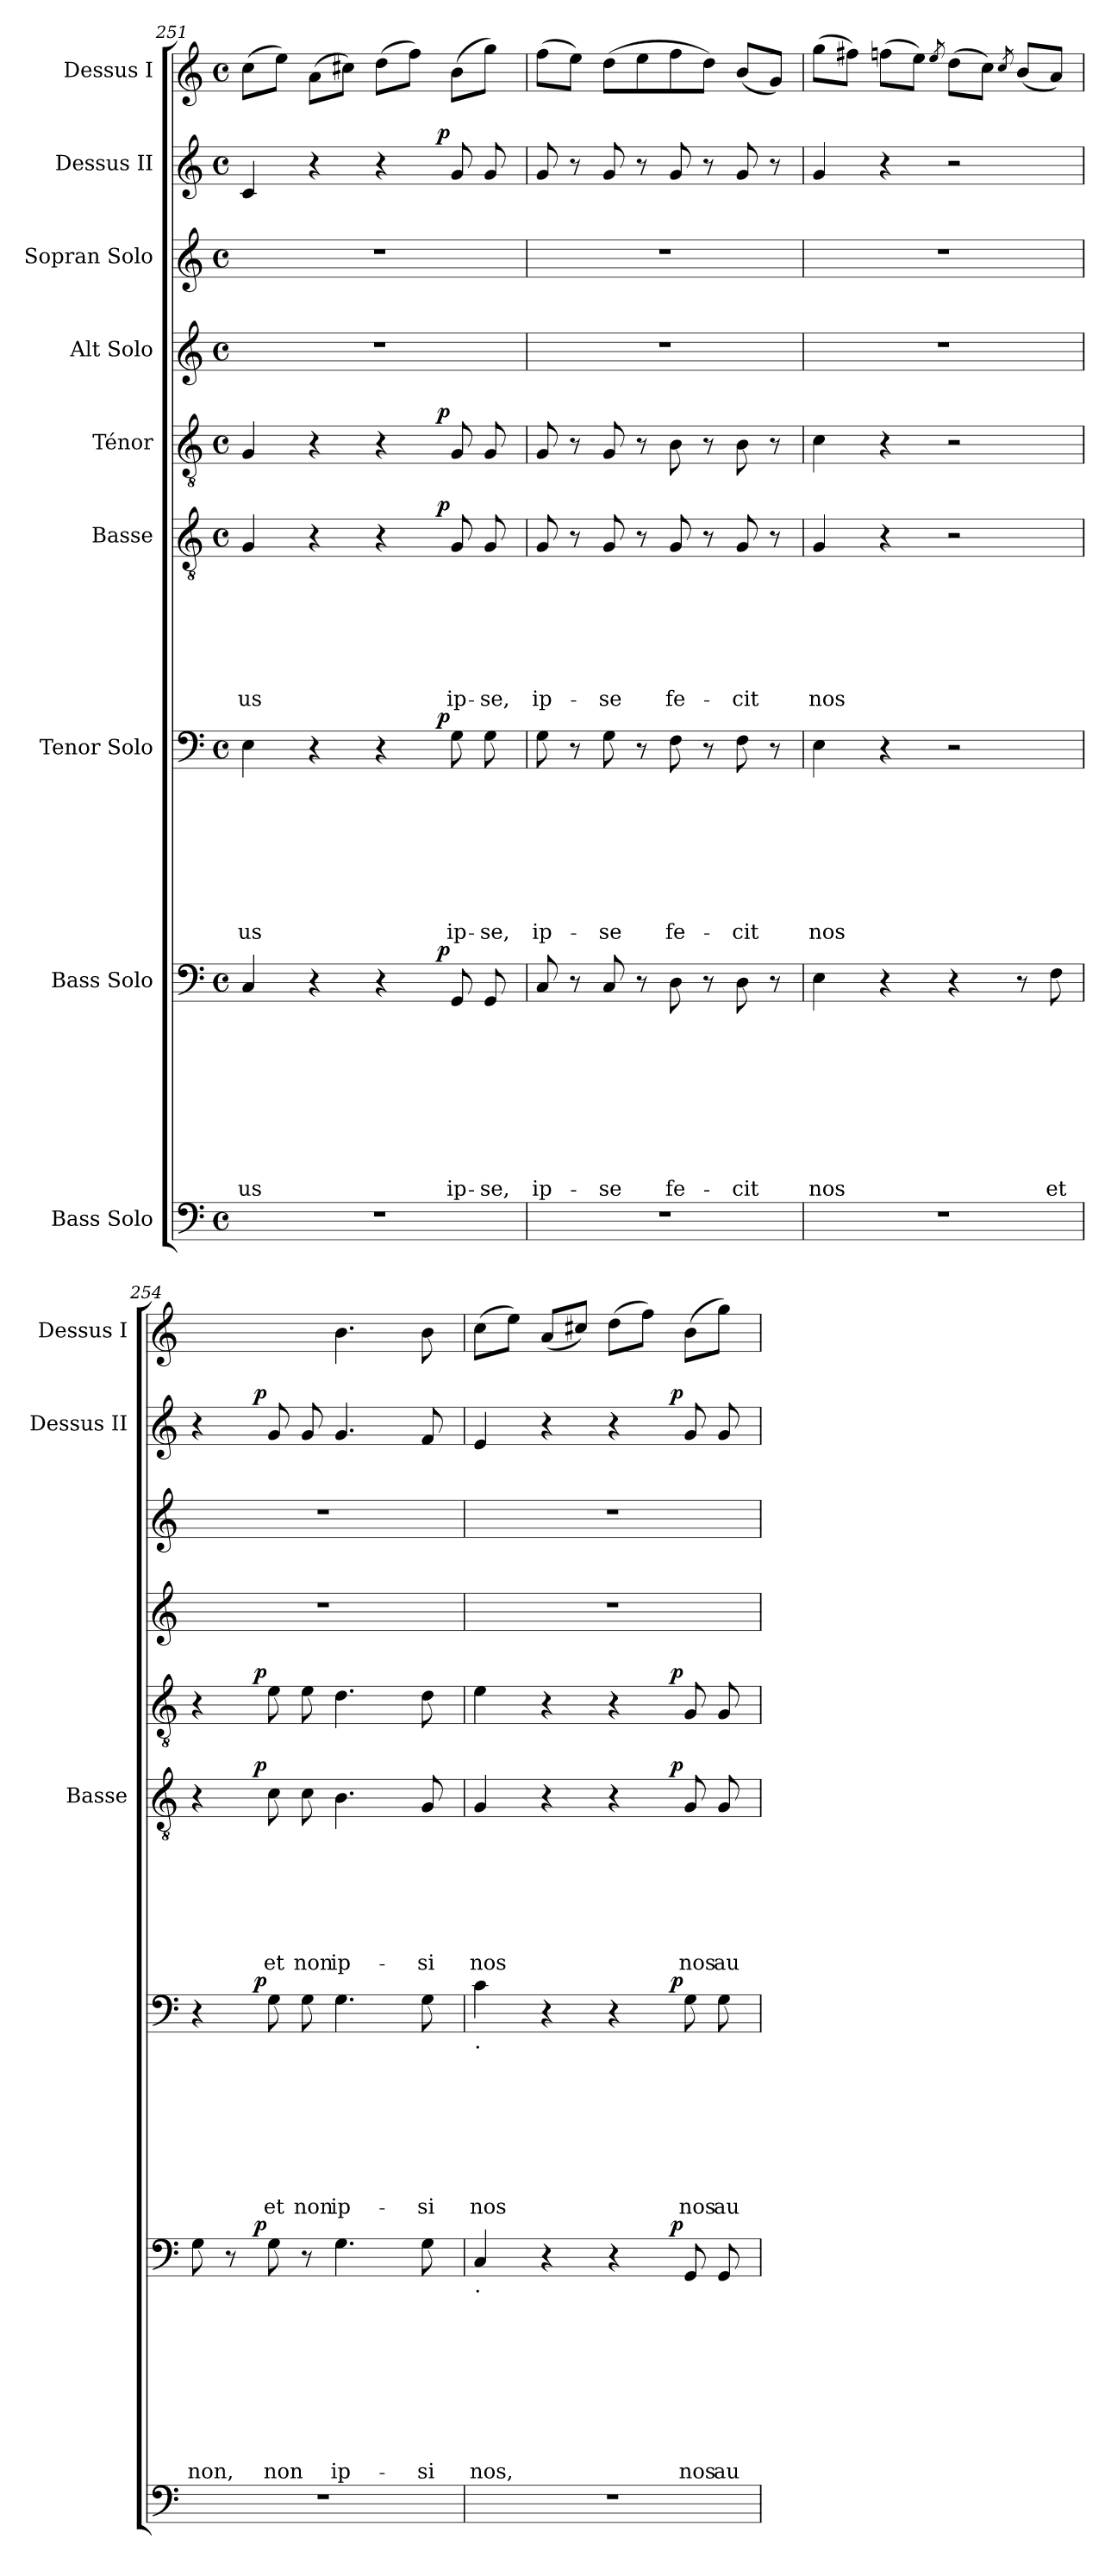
**kern	**kern	**text	**text	**text	**text	**text	**text	**text	**text	**text	**dynam	**kern	**text	**text	**text	**text	**text	**text	**text	**text	**dynam	**kern	**text	**text	**text	**text	**text	**text	**text	**dynam	**kern	**dynam	**kern	**kern	**kern	**dynam	**kern
*part9	*part8	*part8	*part8	*part8	*part8	*part8	*part8	*part8	*part8	*part8	*part8	*part7	*part7	*part7	*part7	*part7	*part7	*part7	*part7	*part7	*part7	*part6	*part6	*part6	*part6	*part6	*part6	*part6	*part6	*part6	*part5	*part5	*part4	*part3	*part2	*part2	*part1
*staff9	*staff8	*staff8	*staff8	*staff8	*staff8	*staff8	*staff8	*staff8	*staff8	*staff8	*staff8	*staff7	*staff7	*staff7	*staff7	*staff7	*staff7	*staff7	*staff7	*staff7	*staff7	*staff6	*staff6	*staff6	*staff6	*staff6	*staff6	*staff6	*staff6	*staff6	*staff5	*staff5	*staff4	*staff3	*staff2	*staff2	*staff1
*I"Bass Solo	*I"Bass Solo	*	*	*	*	*	*	*	*	*	*	*I"Tenor Solo	*	*	*	*	*	*	*	*	*	*I"Basse	*	*	*	*	*	*	*	*	*I"Ténor	*	*I"Alt Solo	*I"Sopran Solo	*I"Dessus II	*	*I"Dessus I
*	*	*	*	*	*	*	*	*	*	*	*	*	*	*	*	*	*	*	*	*	*	*I'Basse	*	*	*	*	*	*	*	*	*	*	*	*	*I'Dessus II	*	*I'Dessus I
*clefF4	*clefF4	*	*	*	*	*	*	*	*	*	*	*clefF4	*	*	*	*	*	*	*	*	*	*clefGv2	*	*	*	*	*	*	*	*	*clefGv2	*	*clefG2	*clefG2	*clefG2	*	*clefG2
*ITrd7c12	*	*	*	*	*	*	*	*	*	*	*	*	*	*	*	*	*	*	*	*	*	*	*	*	*	*	*	*	*	*	*	*	*	*	*	*	*
*k[]	*k[]	*	*	*	*	*	*	*	*	*	*	*k[]	*	*	*	*	*	*	*	*	*	*k[]	*	*	*	*	*	*	*	*	*k[]	*	*k[]	*k[]	*k[]	*	*k[]
*C:	*C:	*	*	*	*	*	*	*	*	*	*	*C:	*	*	*	*	*	*	*	*	*	*C:	*	*	*	*	*	*	*	*	*C:	*	*C:	*C:	*C:	*	*C:
*M4/4	*M4/4	*	*	*	*	*	*	*	*	*	*	*M4/4	*	*	*	*	*	*	*	*	*	*M4/4	*	*	*	*	*	*	*	*	*M4/4	*	*M4/4	*M4/4	*M4/4	*	*M4/4
*met(c)	*met(c)	*	*	*	*	*	*	*	*	*	*	*met(c)	*	*	*	*	*	*	*	*	*	*met(c)	*	*	*	*	*	*	*	*	*met(c)	*	*met(c)	*met(c)	*met(c)	*	*met(c)
=251	=251	=251	=251	=251	=251	=251	=251	=251	=251	=251	=251	=251	=251	=251	=251	=251	=251	=251	=251	=251	=251	=251	=251	=251	=251	=251	=251	=251	=251	=251	=251	=251	=251	=251	=251	=251	=251
!	!	!	!	!	!	!	!	!	!	!LO:LY:b	!	!	!	!	!	!	!	!	!	!LO:LY:b	!	!	!	!	!	!	!	!	!LO:LY:b	!	!	!	!	!	!	!	!
*	*^	*	*	*	*	*	*	*	*	*	*	*^	*	*	*	*	*	*	*	*	*	*^	*	*	*	*	*	*	*	*	*^	*	*	*	*^	*	*
1r	4C/	2ryy	.	.	.	.	.	.	.	.	-us	.	4E\	2ryy	.	.	.	.	.	.	.	-us	.	4G/	2ryy	.	.	.	.	.	.	-us	.	4G/	2ryy	.	1r	1r	4c/	2ryy	.	(>8cc\L
.	.	.	.	.	.	.	.	.	.	.	.	.	.	.	.	.	.	.	.	.	.	.	.	.	.	.	.	.	.	.	.	.	.	.	.	.	.	.	.	.	.	8ee\J)
.	4r	.	.	.	.	.	.	.	.	.	.	.	4r	.	.	.	.	.	.	.	.	.	.	4r	.	.	.	.	.	.	.	.	.	4r	.	.	.	.	4r	.	.	(>8a\L
.	.	.	.	.	.	.	.	.	.	.	.	.	.	.	.	.	.	.	.	.	.	.	.	.	.	.	.	.	.	.	.	.	.	.	.	.	.	.	.	.	.	8cc#X\J)
.	4r	8..ryy	.	.	.	.	.	.	.	.	.	.	4r	8..ryy	.	.	.	.	.	.	.	.	.	4r	8..ryy	.	.	.	.	.	.	.	.	4r	8..ryy	.	.	.	4r	8..ryy	.	(>8dd\L
.	.	.	.	.	.	.	.	.	.	.	.	.	.	.	.	.	.	.	.	.	.	.	.	.	.	.	.	.	.	.	.	.	.	.	.	.	.	.	.	.	.	8ff\J)
!	!	!	!	!	!	!	!	!	!	!	!	!LO:DY:a	!	!	!	!	!	!	!	!	!	!	!LO:DY:a	!	!	!	!	!	!	!	!	!	!LO:DY:a	!	!	!LO:DY:a	!	!	!	!	!LO:DY:a	!
.	.	4ryy	.	.	.	.	.	.	.	.	.	p	.	4ryy	.	.	.	.	.	.	.	.	p	.	4ryy	.	.	.	.	.	.	.	p	.	4ryy	p	.	.	.	4ryy	p	.
!	!	!	!	!	!	!	!	!	!	!	!LO:LY:b	!	!	!	!	!	!	!	!	!	!	!LO:LY:b	!	!	!	!	!	!	!	!	!	!LO:LY:b	!	!	!	!	!	!	!	!	!	!
.	8GG/	.	.	.	.	.	.	.	.	.	ip-	.	8G\	.	.	.	.	.	.	.	.	ip-	.	8G/	.	.	.	.	.	.	.	ip-	.	8G/	.	.	.	.	8g/	.	.	(>8b\L
!	!	!	!	!	!	!	!	!	!	!	!LO:LY:b	!	!	!	!	!	!	!	!	!	!	!LO:LY:b	!	!	!	!	!	!	!	!	!	!LO:LY:b	!	!	!	!	!	!	!	!	!	!
.	8GG/	.	.	.	.	.	.	.	.	.	-se,	.	8G\	.	.	.	.	.	.	.	.	-se,	.	8G/	.	.	.	.	.	.	.	-se,	.	8G/	.	.	.	.	8g/	.	.	8gg\J)
.	.	32ryy	.	.	.	.	.	.	.	.	.	.	.	32ryy	.	.	.	.	.	.	.	.	.	.	32ryy	.	.	.	.	.	.	.	.	.	32ryy	.	.	.	.	32ryy	.	.
=252	=252	=252	=252	=252	=252	=252	=252	=252	=252	=252	=252	=252	=252	=252	=252	=252	=252	=252	=252	=252	=252	=252	=252	=252	=252	=252	=252	=252	=252	=252	=252	=252	=252	=252	=252	=252	=252	=252	=252	=252	=252	=252
!	!	!	!	!	!	!	!	!	!	!	!LO:LY:b	!	!	!	!	!	!	!	!	!	!	!LO:LY:b	!	!	!	!	!	!	!	!	!	!LO:LY:b	!	!	!	!	!	!	!	!	!	!
*	*v	*v	*	*	*	*	*	*	*	*	*	*	*	*	*	*	*	*	*	*	*	*	*	*v	*v	*	*	*	*	*	*	*	*	*v	*v	*	*	*	*v	*v	*	*
*	*	*	*	*	*	*	*	*	*	*	*	*v	*v	*	*	*	*	*	*	*	*	*	*	*	*	*	*	*	*	*	*	*	*	*	*	*	*	*
1r	8C/	.	.	.	.	.	.	.	.	ip-	.	8G\	.	.	.	.	.	.	.	ip-	.	8G/	.	.	.	.	.	.	ip-	.	8G/	.	1r	1r	8g/	.	(>8ff\L
.	8r	.	.	.	.	.	.	.	.	.	.	8r	.	.	.	.	.	.	.	.	.	8r	.	.	.	.	.	.	.	.	8r	.	.	.	8r	.	8ee\J)
!	!	!	!	!	!	!	!	!	!	!LO:LY:b	!	!	!	!	!	!	!	!	!	!LO:LY:b	!	!	!	!	!	!	!	!	!LO:LY:b	!	!	!	!	!	!	!	!
.	8C/	.	.	.	.	.	.	.	.	-se	.	8G\	.	.	.	.	.	.	.	-se	.	8G/	.	.	.	.	.	.	-se	.	8G/	.	.	.	8g/	.	(>8dd\L
.	8r	.	.	.	.	.	.	.	.	.	.	8r	.	.	.	.	.	.	.	.	.	8r	.	.	.	.	.	.	.	.	8r	.	.	.	8r	.	8ee\
!	!	!	!	!	!	!	!	!	!	!LO:LY:b	!	!	!	!	!	!	!	!	!	!LO:LY:b	!	!	!	!	!	!	!	!	!LO:LY:b	!	!	!	!	!	!	!	!
.	8D\	.	.	.	.	.	.	.	.	fe-	.	8F\	.	.	.	.	.	.	.	fe-	.	8G/	.	.	.	.	.	.	fe-	.	8B\	.	.	.	8g/	.	8ff\
.	8r	.	.	.	.	.	.	.	.	.	.	8r	.	.	.	.	.	.	.	.	.	8r	.	.	.	.	.	.	.	.	8r	.	.	.	8r	.	8dd\J)
!	!	!	!	!	!	!	!	!	!	!LO:LY:b	!	!	!	!	!	!	!	!	!	!LO:LY:b	!	!	!	!	!	!	!	!	!LO:LY:b	!	!	!	!	!	!	!	!
.	8D\	.	.	.	.	.	.	.	.	-cit	.	8F\	.	.	.	.	.	.	.	-cit	.	8G/	.	.	.	.	.	.	-cit	.	8B\	.	.	.	8g/	.	(<8b/L
.	8r	.	.	.	.	.	.	.	.	.	.	8r	.	.	.	.	.	.	.	.	.	8r	.	.	.	.	.	.	.	.	8r	.	.	.	8r	.	8g/J)
=253	=253	=253	=253	=253	=253	=253	=253	=253	=253	=253	=253	=253	=253	=253	=253	=253	=253	=253	=253	=253	=253	=253	=253	=253	=253	=253	=253	=253	=253	=253	=253	=253	=253	=253	=253	=253	=253
!	!	!	!	!	!	!	!	!	!	!LO:LY:b	!	!	!	!	!	!	!	!	!	!LO:LY:b	!	!	!	!	!	!	!	!	!LO:LY:b	!	!	!	!	!	!	!	!
1r	4E\	.	.	.	.	.	.	.	.	nos	.	4E\	.	.	.	.	.	.	.	nos	.	4G/	.	.	.	.	.	.	nos	.	4c\	.	1r	1r	4g/	.	(>8gg\L
.	.	.	.	.	.	.	.	.	.	.	.	.	.	.	.	.	.	.	.	.	.	.	.	.	.	.	.	.	.	.	.	.	.	.	.	.	8ff#X\J)
.	4r	.	.	.	.	.	.	.	.	.	.	4r	.	.	.	.	.	.	.	.	.	4r	.	.	.	.	.	.	.	.	4r	.	.	.	4r	.	(>8ffn\L
.	.	.	.	.	.	.	.	.	.	.	.	.	.	.	.	.	.	.	.	.	.	.	.	.	.	.	.	.	.	.	.	.	.	.	.	.	8ee\J)
.	.	.	.	.	.	.	.	.	.	.	.	.	.	.	.	.	.	.	.	.	.	.	.	.	.	.	.	.	.	.	.	.	.	.	.	.	8qee/
.	4r	.	.	.	.	.	.	.	.	.	.	2r	.	.	.	.	.	.	.	.	.	2r	.	.	.	.	.	.	.	.	2r	.	.	.	2r	.	(>8dd\L
.	.	.	.	.	.	.	.	.	.	.	.	.	.	.	.	.	.	.	.	.	.	.	.	.	.	.	.	.	.	.	.	.	.	.	.	.	8cc\J)
.	.	.	.	.	.	.	.	.	.	.	.	.	.	.	.	.	.	.	.	.	.	.	.	.	.	.	.	.	.	.	.	.	.	.	.	.	8qcc/
.	8r	.	.	.	.	.	.	.	.	.	.	.	.	.	.	.	.	.	.	.	.	.	.	.	.	.	.	.	.	.	.	.	.	.	.	.	(<8b/L
!	!	!	!	!	!	!	!	!	!	!LO:LY:b	!	!	!	!	!	!	!	!	!	!	!	!	!	!	!	!	!	!	!	!	!	!	!	!	!	!	!
.	8F\	.	.	.	.	.	.	.	.	et	.	.	.	.	.	.	.	.	.	.	.	.	.	.	.	.	.	.	.	.	.	.	.	.	.	.	8a/J)
=254	=254	=254	=254	=254	=254	=254	=254	=254	=254	=254	=254	=254	=254	=254	=254	=254	=254	=254	=254	=254	=254	=254	=254	=254	=254	=254	=254	=254	=254	=254	=254	=254	=254	=254	=254	=254	=254
!	!	!	!	!	!	!	!	!	!	!LO:LY:b	!	!	!	!	!	!	!	!	!	!	!	!	!	!	!	!	!	!	!	!	!	!	!	!	!	!	!
*	*^	*	*	*	*	*	*	*	*	*	*	*^	*	*	*	*	*	*	*	*	*	*^	*	*	*	*	*	*	*	*	*^	*	*	*	*^	*	*
1r	8G\	8..ryy	.	.	.	.	.	.	.	.	non,	.	4r	8..ryy	.	.	.	.	.	.	.	.	.	4r	8..ryy	.	.	.	.	.	.	.	.	4r	8..ryy	.	1r	1r	4r	8..ryy	.	2ryy
.	8r	.	.	.	.	.	.	.	.	.	.	.	.	.	.	.	.	.	.	.	.	.	.	.	.	.	.	.	.	.	.	.	.	.	.	.	.	.	.	.	.	.
!	!	!	!	!	!	!	!	!	!	!	!	!LO:DY:a	!	!	!	!	!	!	!	!	!	!	!LO:DY:a	!	!	!	!	!	!	!	!	!	!LO:DY:a	!	!	!LO:DY:a	!	!	!	!	!LO:DY:a	!
.	.	2ryy	.	.	.	.	.	.	.	.	.	p	.	2ryy	.	.	.	.	.	.	.	.	p	.	2ryy	.	.	.	.	.	.	.	p	.	2ryy	p	.	.	.	2ryy	p	.
!	!	!	!	!	!	!	!	!	!	!	!LO:LY:b	!	!	!	!	!	!	!	!	!	!	!LO:LY:b	!	!	!	!	!	!	!	!	!	!LO:LY:b	!	!	!	!	!	!	!	!	!	!
.	8G\	.	.	.	.	.	.	.	.	.	non	.	8G\	.	.	.	.	.	.	.	.	et	.	8c\	.	.	.	.	.	.	.	et	.	8e\	.	.	.	.	8g/	.	.	.
!	!	!	!	!	!	!	!	!	!	!	!	!	!	!	!	!	!	!	!	!	!	!LO:LY:b	!	!	!	!	!	!	!	!	!	!LO:LY:b	!	!	!	!	!	!	!	!	!	!
.	8r	.	.	.	.	.	.	.	.	.	.	.	8G\	.	.	.	.	.	.	.	.	non	.	8c\	.	.	.	.	.	.	.	non	.	8e\	.	.	.	.	8g/	.	.	.
!	!	!	!	!	!	!	!	!	!	!	!LO:LY:b	!	!	!	!	!	!	!	!	!	!	!LO:LY:b	!	!	!	!	!	!	!	!	!	!LO:LY:b	!	!	!	!	!	!	!	!	!	!
.	4.G\	.	.	.	.	.	.	.	.	.	ip-	.	4.G\	.	.	.	.	.	.	.	.	ip-	.	4.B\	.	.	.	.	.	.	.	ip-	.	4.d\	.	.	.	.	4.g/	.	.	4.b\
.	.	4ryy	.	.	.	.	.	.	.	.	.	.	.	4ryy	.	.	.	.	.	.	.	.	.	.	4ryy	.	.	.	.	.	.	.	.	.	4ryy	.	.	.	.	4ryy	.	.
!	!	!	!	!	!	!	!	!	!	!	!LO:LY:b	!	!	!	!	!	!	!	!	!	!	!LO:LY:b	!	!	!	!	!	!	!	!	!	!LO:LY:b	!	!	!	!	!	!	!	!	!	!
.	8G\	.	.	.	.	.	.	.	.	.	-si	.	8G\	.	.	.	.	.	.	.	.	-si	.	8G/	.	.	.	.	.	.	.	-si	.	8d\	.	.	.	.	8f/	.	.	8b\
.	.	32ryy	.	.	.	.	.	.	.	.	.	.	.	32ryy	.	.	.	.	.	.	.	.	.	.	32ryy	.	.	.	.	.	.	.	.	.	32ryy	.	.	.	.	32ryy	.	.
!!LO:PB:g=z
=255	=255	=255	=255	=255	=255	=255	=255	=255	=255	=255	=255	=255	=255	=255	=255	=255	=255	=255	=255	=255	=255	=255	=255	=255	=255	=255	=255	=255	=255	=255	=255	=255	=255	=255	=255	=255	=255	=255	=255	=255	=255	=255
!	!	!	!	!	!	!	!	!	!	!	!	!	!LO:TX:b:t=.	!	!	!	!	!	!	!	!	!	!	!	!	!	!	!	!	!	!	!	!	!	!	!	!	!	!	!	!	!
!	!LO:TX:b:t=.	!	!	!	!	!	!	!	!	!	!	!	!	!	!	!	!	!	!	!	!	!	!	!	!	!	!	!	!	!	!	!	!	!	!	!	!	!	!	!	!	!
!	!	!	!	!	!	!	!	!	!	!	!LO:LY:b	!	!	!	!	!	!	!	!	!	!	!LO:LY:b	!	!	!	!	!	!	!	!	!	!LO:LY:b	!	!	!	!	!	!	!	!	!	!
1r	4C/	2ryy	.	.	.	.	.	.	.	.	nos,	.	4c\	2ryy	.	.	.	.	.	.	.	nos	.	4G/	2ryy	.	.	.	.	.	.	nos	.	4e\	2ryy	.	1r	1r	4e/	2ryy	.	(>8cc\L
.	.	.	.	.	.	.	.	.	.	.	.	.	.	.	.	.	.	.	.	.	.	.	.	.	.	.	.	.	.	.	.	.	.	.	.	.	.	.	.	.	.	8ee\J)
.	4r	.	.	.	.	.	.	.	.	.	.	.	4r	.	.	.	.	.	.	.	.	.	.	4r	.	.	.	.	.	.	.	.	.	4r	.	.	.	.	4r	.	.	(<8a/L
.	.	.	.	.	.	.	.	.	.	.	.	.	.	.	.	.	.	.	.	.	.	.	.	.	.	.	.	.	.	.	.	.	.	.	.	.	.	.	.	.	.	8cc#X/J)
.	4r	8..ryy	.	.	.	.	.	.	.	.	.	.	4r	8..ryy	.	.	.	.	.	.	.	.	.	4r	8..ryy	.	.	.	.	.	.	.	.	4r	8..ryy	.	.	.	4r	8..ryy	.	(>8dd\L
.	.	.	.	.	.	.	.	.	.	.	.	.	.	.	.	.	.	.	.	.	.	.	.	.	.	.	.	.	.	.	.	.	.	.	.	.	.	.	.	.	.	8ff\J)
!	!	!	!	!	!	!	!	!	!	!	!	!LO:DY:a	!	!	!	!	!	!	!	!	!	!	!LO:DY:a	!	!	!	!	!	!	!	!	!	!LO:DY:a	!	!	!LO:DY:a	!	!	!	!	!LO:DY:a	!
.	.	4ryy	.	.	.	.	.	.	.	.	.	p	.	4ryy	.	.	.	.	.	.	.	.	p	.	4ryy	.	.	.	.	.	.	.	p	.	4ryy	p	.	.	.	4ryy	p	.
!	!	!	!	!	!	!	!	!	!	!	!LO:LY:b	!	!	!	!	!	!	!	!	!	!	!LO:LY:b	!	!	!	!	!	!	!	!	!	!LO:LY:b	!	!	!	!	!	!	!	!	!	!
.	8GG/	.	.	.	.	.	.	.	.	.	nos	.	8G\	.	.	.	.	.	.	.	.	nos	.	8G/	.	.	.	.	.	.	.	nos	.	8G/	.	.	.	.	8g/	.	.	(>8b\L
!	!	!	!	!	!	!	!	!	!	!	!LO:LY:b	!	!	!	!	!	!	!	!	!	!	!LO:LY:b	!	!	!	!	!	!	!	!	!	!LO:LY:b	!	!	!	!	!	!	!	!	!	!
.	8GG/	.	.	.	.	.	.	.	.	.	au-	.	8G\	.	.	.	.	.	.	.	.	au-	.	8G/	.	.	.	.	.	.	.	au-	.	8G/	.	.	.	.	8g/	.	.	8gg\J)
.	.	32ryy	.	.	.	.	.	.	.	.	.	.	.	32ryy	.	.	.	.	.	.	.	.	.	.	32ryy	.	.	.	.	.	.	.	.	.	32ryy	.	.	.	.	32ryy	.	.
*	*v	*v	*	*	*	*	*	*	*	*	*	*	*	*	*	*	*	*	*	*	*	*	*	*v	*v	*	*	*	*	*	*	*	*	*v	*v	*	*	*	*v	*v	*	*
*	*	*	*	*	*	*	*	*	*	*	*	*v	*v	*	*	*	*	*	*	*	*	*	*	*	*	*	*	*	*	*	*	*	*	*	*	*	*	*
=	=	=	=	=	=	=	=	=	=	=	=	=	=	=	=	=	=	=	=	=	=	=	=	=	=	=	=	=	=	=	=	=	=	=	=	=	=
*-	*-	*-	*-	*-	*-	*-	*-	*-	*-	*-	*-	*-	*-	*-	*-	*-	*-	*-	*-	*-	*-	*-	*-	*-	*-	*-	*-	*-	*-	*-	*-	*-	*-	*-	*-	*-	*-
